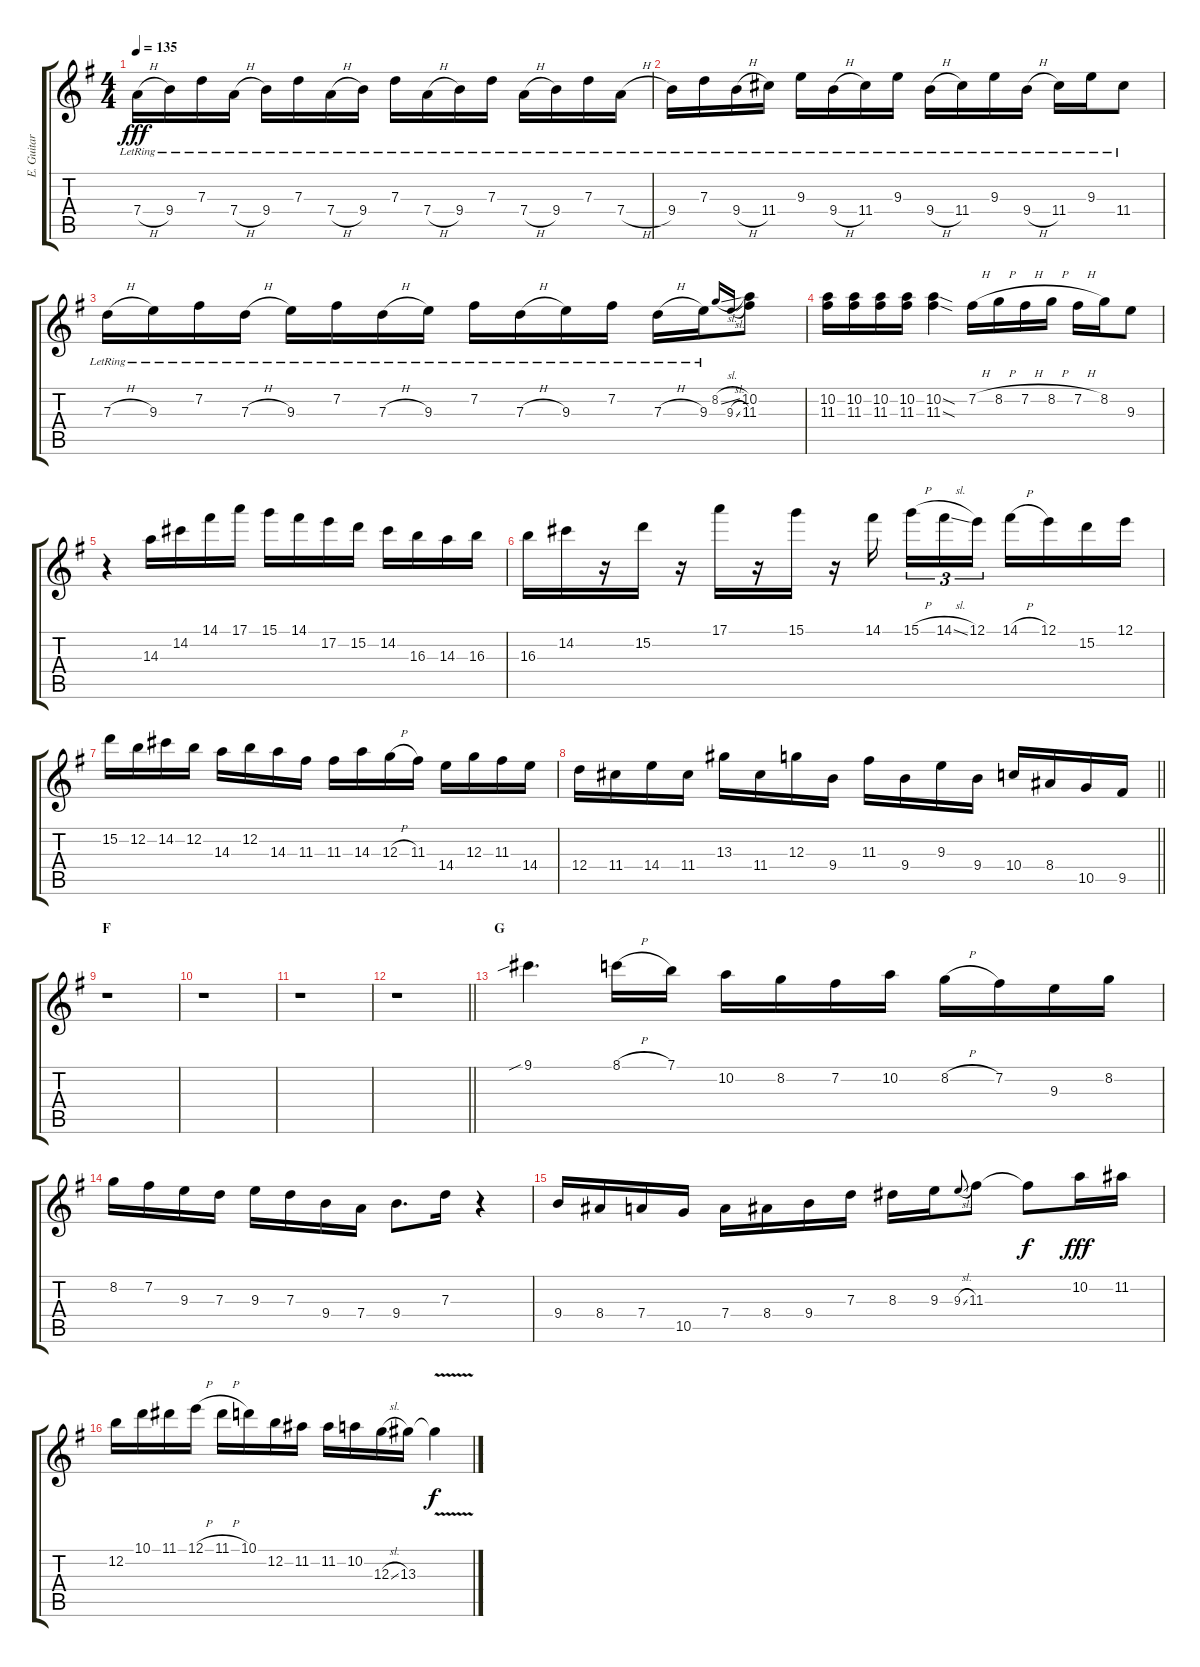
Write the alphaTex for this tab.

\track ("E. Guitar" "E. Guitar") {instrument electricguitarjazz}
\staff {score tabs}
\tuning (E4 B3 G3 D3 A2 E2) {hide}
\ts (4 4)
\tempo 135
\clef g2
\ks g
7.4{h lr}.16{dy fff} 9.4{lr}.16 7.3{lr}.16 7.4{h lr}.16 9.4{lr}.16 7.3{lr}.16 7.4{h lr}.16 9.4{lr}.16 7.3{lr}.16 7.4{h lr}.16 9.4{lr}.16 7.3{lr}.16 7.4{h lr}.16 9.4{lr}.16 7.3{lr}.16 7.4{h lr}.16 |
9.4{lr}.16 7.3{lr}.16 9.4{h lr}.16 11.4{lr}.16 9.3{lr}.16 9.4{h lr}.16 11.4{lr}.16 9.3{lr}.16 9.4{h lr}.16 11.4{lr}.16 9.3{lr}.16 9.4{h lr}.16 11.4{lr}.16 9.3{lr}.16 11.4{lr}.8 |
7.3{h lr}.16 9.3{lr}.16 7.2{lr}.16 7.3{h lr}.16 9.3{lr}.16 7.2{lr}.16 7.3{h lr}.16 9.3{lr}.16 7.2{lr}.16 7.3{h lr}.16 9.3{lr}.16 7.2{lr}.16 7.3{h lr}.16 9.3{lr}.16 8.2{sl}.16{gr onbeat} 9.3{sl}.16{gr onbeat} (10.2 11.3).8 |
(10.2 11.3).16 (10.2 11.3).16 (10.2 11.3).16 (10.2 11.3).16 (10.2{sod} 11.3{sod}).4 7.2{h}.16 8.2{h}.16 7.2{h}.16 8.2{h}.16 7.2{h}.16 8.2.16 9.3.8 |
r.4 14.3.16 14.2.16 14.1.16 17.1.16 15.1.16 14.1.16 17.2.16 15.2.16 14.2.16 16.3.16 14.3.16 16.3.16 |
16.3.16 14.2.16 r.16 15.2.16 r.16 17.1.16 r.16 15.1.16 r.16 14.1.16{beam splitsecondary} 15.1{h}.16{tu (3 2)} 14.1{sl}.16{tu (3 2)} 12.1.16{tu (3 2)} 14.1{h}.16 12.1.16 15.2.16 12.1.16 |
15.2.16 12.2.16 14.2.16 12.2.16 14.3.16 12.2.16 14.3.16 11.3.16 11.3.16 14.3.16 12.3{h}.16 11.3.16 14.4.16 12.3.16 11.3.16 14.4.16 |
\barLineRight lightlight
12.4.16 11.4.16 14.4.16 11.4.16 13.3.16 11.4.16 12.3.16 9.4.16 11.3.16 9.4.16 9.3.16 9.4.16 10.4.16 8.4.16 10.5.16 9.5.16 |
\section ("" "F")
r.1 |
r.1 |
r.1 |
\barLineRight lightlight
r.1 |
\section ("" "G")
9.1{sib}.4{d} 8.1{h}.16 7.1.16 10.2.16 8.2.16 7.2.16 10.2.16 8.2{h}.16 7.2.16 9.3.16 8.2.16 |
8.2.16 7.2.16 9.3.16 7.3.16 9.3.16 7.3.16 9.4.16 7.4.16 9.4.8{d} 7.3.16 r.4 |
9.4.16 8.4.16 7.4.16 10.5.16 7.4.16 8.4.16 9.4.16 7.3.16 8.3.16 9.3.16 9.3{sl}.8{gr onbeat} 11.3.8 11.3{t}.8{dy f} 10.2.16{dy fff} 11.2.16 |
12.2.16 10.1.16 11.1.16 12.1{h}.16 11.1{h}.16 10.1.16 12.2.16 11.2.16 11.2.16 10.2.16 12.3{sl}.16 13.3.16 13.3{v t}.4{dy f}
